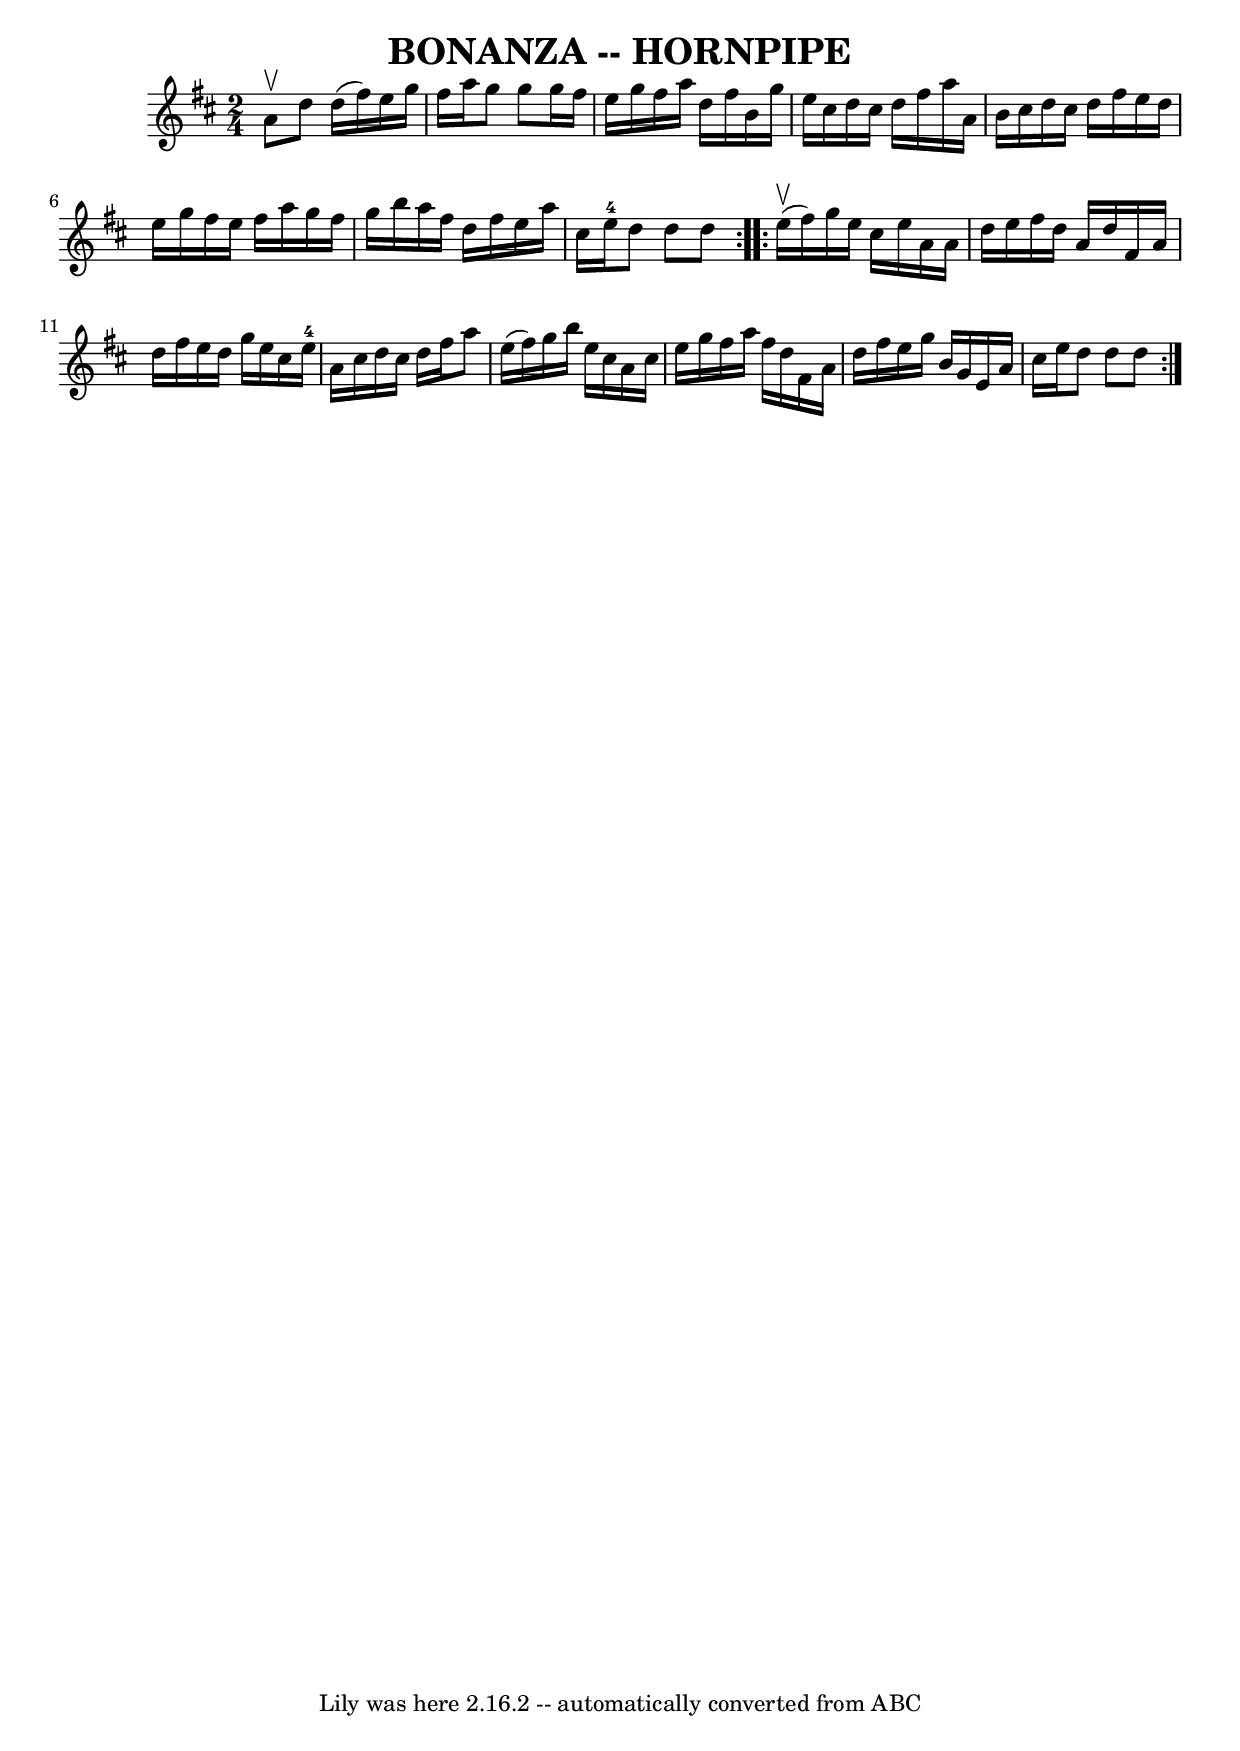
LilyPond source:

\version "2.7.40"
\include "Mammoth.ily"
\header {
	%% book = "Ryan's Mammoth Collection of Fiddle Tunes"
	crossRefNumber = "1"
	footnotes = ""
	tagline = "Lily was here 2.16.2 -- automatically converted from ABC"
	title = "BONANZA -- HORNPIPE"
}
voicedefault =  {


\repeat volta 2 {
\time 2/4 
\key d \major a'8^\upbow       |
 d''8 d''16 (
fis''16) e''16 g''16 fis''16 a''16    |
 g''8 g''8    
g''16 fis''16 e''16 g''16    |
 fis''16 a''16 d''16    
fis''16 b'16 g''16 e''16 cis''16    |
 d''16 cis''16    
d''16 fis''16 a''16 a'16 b'16 cis''16    |
     |
   
d''16 cis''16 d''16 fis''16 e''16 d''16 e''16 g''16    
|
 fis''16 e''16 fis''16 a''16 g''16 fis''16 g''16    
b''16    |
 a''16 fis''16 d''16 fis''16 e''16 a''16    
cis''16 e''16-4   |
 d''8 d''8 d''8    }     
\repeat volta 2 { e''16 (^\upbow fis''16)       |
 g''16    
e''16 cis''16 e''16 a'16 a'16 d''16 e''16    |
   
fis''16 d''16 a'16 d''16 fis'16 a'16 d''16 fis''16    
|
 e''16 d''16 g''16 e''16 cis''16 e''16-4 a'16    
cis''16    |
 d''16 cis''16 d''16 fis''16 a''8 e''16 (
fis''16)   |
     |
 g''16 b''16 e''16 cis''16    
a'16 cis''16 e''16 g''16    |
 fis''16 a''16 fis''16    
d''16 fis'16 a'16 d''16 fis''16    |
 e''16 g''16    
b'16 g'16 e'16 a'16 cis''16 e''16    |
 d''8 d''8    
d''8    }   
}

\score{
    <<

	\context Staff="default"
	{
	    \voicedefault 
	}

    >>
	\layout {
	}
	\midi {}
}
